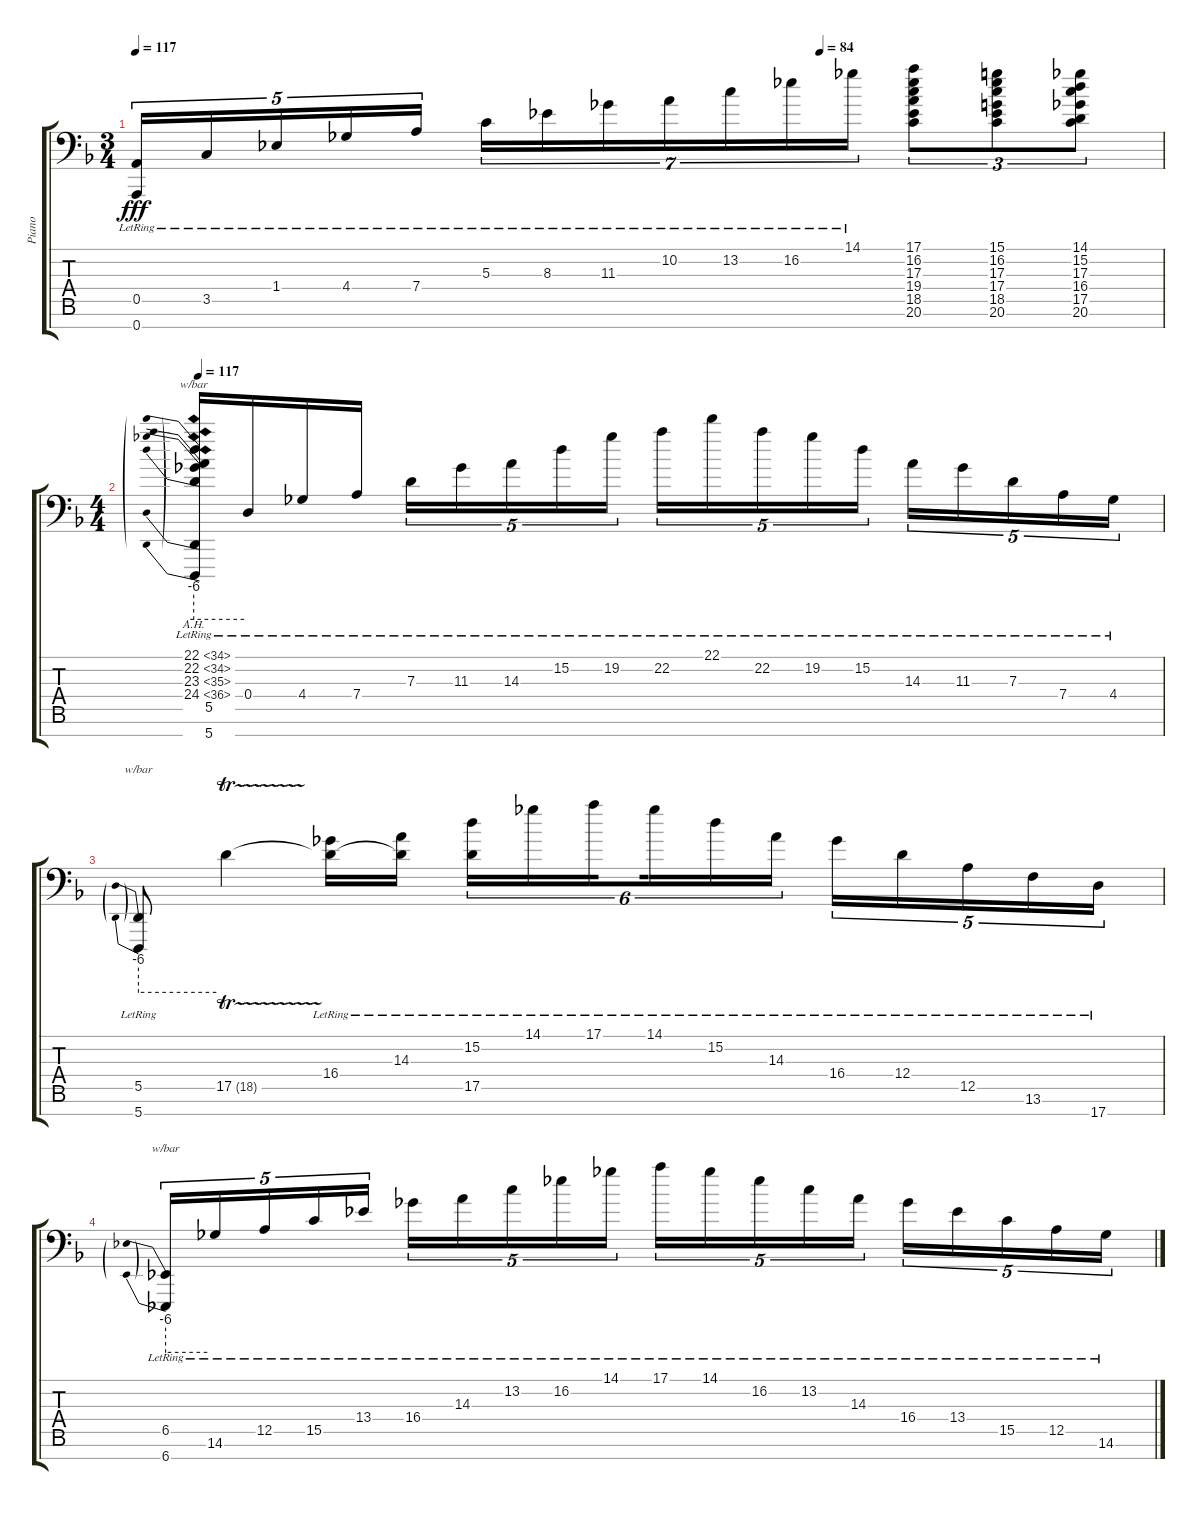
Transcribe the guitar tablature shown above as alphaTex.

\track ("Piano" "Piano") {instrument acousticgrandpiano}
\staff {score tabs}
\tuning (E4 B3 G3 D3 A2 E2 A1) {hide}
\ts (3 4)
\tempo 117
\tempo (84 0.6663194444444445)
\clef f4
\ks f
(0.5{lr} 0.7{lr}).16{tu (5 4) dy fff} 3.5{lr}.16{tu (5 4)} 1.4{lr}.16{tu (5 4)} 4.4{lr}.16{tu (5 4)} 7.4{lr}.16{tu (5 4)} 5.3{lr}.16{tu (7 4)} 8.3{lr}.16{tu (7 4)} 11.3{lr}.16{tu (7 4)} 10.2{lr}.16{tu (7 4)} 13.2{lr}.16{tu (7 4)} 16.2{lr}.16{tu (7 4)} 14.1{lr}.16{tu (7 4)} (17.1 16.2 17.3 19.4 18.5 20.6).8{tu (3 2)} (15.1 16.2 17.3 17.4 18.5 20.6).8{tu (3 2)} (14.1 15.2 17.3 16.4 17.5 20.6).8{tu (3 2)} |
\ts (4 4)
\tempo 117
(22.1{ah 12 lr} 22.2{ah 12 lr} 23.3{ah 12 lr} 24.4{ah 12 lr} 5.5{lr} 5.7{lr}).16{tbe (predive default 0 -24 60 -24)} 0.4{lr}.16 4.4{lr}.16 7.4{lr}.16 7.3{lr}.16{tu (5 4)} 11.3{lr}.16{tu (5 4)} 14.3{lr}.16{tu (5 4)} 15.2{lr}.16{tu (5 4)} 19.2{lr}.16{tu (5 4)} 22.2{lr}.16{tu (5 4)} 22.1{lr}.16{tu (5 4)} 22.2{lr}.16{tu (5 4)} 19.2{lr}.16{tu (5 4)} 15.2{lr}.16{tu (5 4)} 14.3{lr}.16{tu (5 4)} 11.3{lr}.16{tu (5 4)} 7.3{lr}.16{tu (5 4)} 7.4{lr}.16{tu (5 4)} 4.4{lr}.16{tu (5 4)} |
(5.5{lr} 5.7{lr}).8{tbe (predive default 0 -24 60 -24)} 17.5{tr (18 32)}.4 (16.4{lr} 17.5{t}).16 (14.3{lr} 17.5{t}).16 (15.2{lr} 17.5{lr}).16{tu (6 4)} 14.1{lr}.16{tu (6 4)} 17.1{lr}.16{tu (6 4) beam splitsecondary} 14.1{lr}.16{tu (6 4)} 15.2{lr}.16{tu (6 4)} 14.3{lr}.16{tu (6 4)} 16.4{lr}.16{tu (5 4)} 12.4{lr}.16{tu (5 4)} 12.5{lr}.16{tu (5 4)} 13.6{lr}.16{tu (5 4)} 17.7{lr}.16{tu (5 4)} |
(6.5{lr} 6.7{lr}).16{tu (5 4) tbe (predive default 0 -24 60 -24)} 14.6{lr}.16{tu (5 4)} 12.5{lr}.16{tu (5 4)} 15.5{lr}.16{tu (5 4)} 13.4{lr}.16{tu (5 4)} 16.4{lr}.16{tu (5 4)} 14.3{lr}.16{tu (5 4)} 13.2{lr}.16{tu (5 4)} 16.2{lr}.16{tu (5 4)} 14.1{lr}.16{tu (5 4)} 17.1{lr}.16{tu (5 4)} 14.1{lr}.16{tu (5 4)} 16.2{lr}.16{tu (5 4)} 13.2{lr}.16{tu (5 4)} 14.3{lr}.16{tu (5 4)} 16.4{lr}.16{tu (5 4)} 13.4{lr}.16{tu (5 4)} 15.5{lr}.16{tu (5 4)} 12.5{lr}.16{tu (5 4)} 14.6{lr}.16{tu (5 4)}
